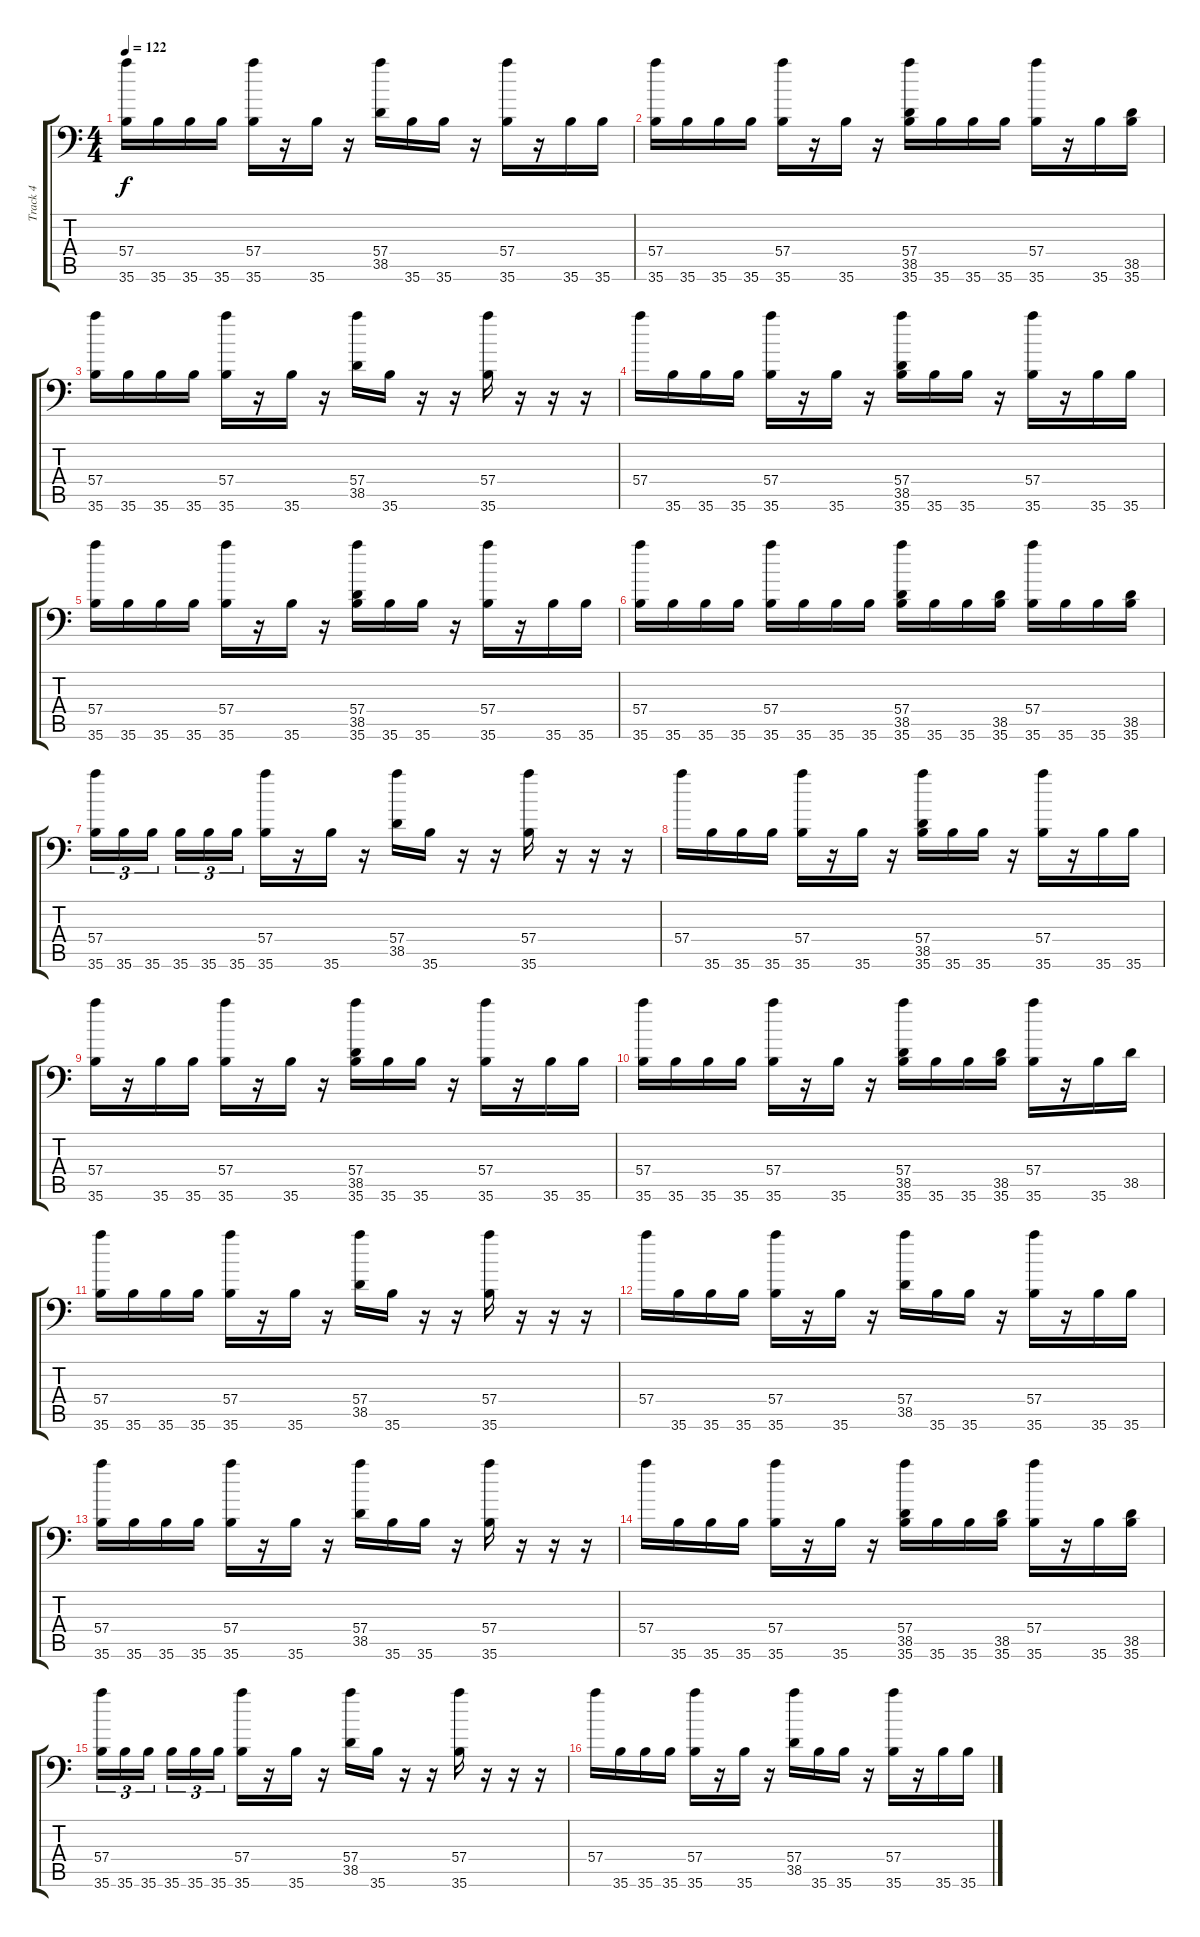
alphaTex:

\track ("Track 4" "Track 4") {instrument acousticgrandpiano}
\staff {score tabs}
\tuning (C-1 C-1 C-1 C-1 C-1 C-1) {hide}
\ts (4 4)
\tempo 122
\clef f4
\ks c
(57.4 35.6).16{dy f} 35.6.16 35.6.16 35.6.16 (57.4 35.6).16 r.16 35.6.16 r.16 (57.4 38.5).16 35.6.16 35.6.16 r.16 (57.4 35.6).16 r.16 35.6.16 35.6.16 |
(57.4 35.6).16 35.6.16 35.6.16 35.6.16 (57.4 35.6).16 r.16 35.6.16 r.16 (57.4 38.5 35.6).16 35.6.16 35.6.16 35.6.16 (57.4 35.6).16 r.16 35.6.16 (38.5 35.6).16 |
(57.4 35.6).16 35.6.16 35.6.16 35.6.16 (57.4 35.6).16 r.16 35.6.16 r.16 (57.4 38.5).16 35.6.16 r.16 r.16 (57.4 35.6).16 r.16 r.16 r.16 |
57.4.16 35.6.16 35.6.16 35.6.16 (57.4 35.6).16 r.16 35.6.16 r.16 (57.4 38.5 35.6).16 35.6.16 35.6.16 r.16 (57.4 35.6).16 r.16 35.6.16 35.6.16 |
(57.4 35.6).16 35.6.16 35.6.16 35.6.16 (57.4 35.6).16 r.16 35.6.16 r.16 (57.4 38.5 35.6).16 35.6.16 35.6.16 r.16 (57.4 35.6).16 r.16 35.6.16 35.6.16 |
(57.4 35.6).16 35.6.16 35.6.16 35.6.16 (57.4 35.6).16 35.6.16 35.6.16 35.6.16 (57.4 38.5 35.6).16 35.6.16 35.6.16 (38.5 35.6).16 (57.4 35.6).16 35.6.16 35.6.16 (38.5 35.6).16 |
(57.4 35.6).16{tu (3 2)} 35.6.16{tu (3 2)} 35.6.16{tu (3 2)} 35.6.16{tu (3 2)} 35.6.16{tu (3 2)} 35.6.16{tu (3 2)} (57.4 35.6).16 r.16 35.6.16 r.16 (57.4 38.5).16 35.6.16 r.16 r.16 (57.4 35.6).16 r.16 r.16 r.16 |
57.4.16 35.6.16 35.6.16 35.6.16 (57.4 35.6).16 r.16 35.6.16 r.16 (57.4 38.5 35.6).16 35.6.16 35.6.16 r.16 (57.4 35.6).16 r.16 35.6.16 35.6.16 |
(57.4 35.6).16 r.16 35.6.16 35.6.16 (57.4 35.6).16 r.16 35.6.16 r.16 (57.4 38.5 35.6).16 35.6.16 35.6.16 r.16 (57.4 35.6).16 r.16 35.6.16 35.6.16 |
(57.4 35.6).16 35.6.16 35.6.16 35.6.16 (57.4 35.6).16 r.16 35.6.16 r.16 (57.4 38.5 35.6).16 35.6.16 35.6.16 (38.5 35.6).16 (57.4 35.6).16 r.16 35.6.16 38.5.16 |
(57.4 35.6).16 35.6.16 35.6.16 35.6.16 (57.4 35.6).16 r.16 35.6.16 r.16 (57.4 38.5).16 35.6.16 r.16 r.16 (57.4 35.6).16 r.16 r.16 r.16 |
57.4.16 35.6.16 35.6.16 35.6.16 (57.4 35.6).16 r.16 35.6.16 r.16 (57.4 38.5).16 35.6.16 35.6.16 r.16 (57.4 35.6).16 r.16 35.6.16 35.6.16 |
(57.4 35.6).16 35.6.16 35.6.16 35.6.16 (57.4 35.6).16 r.16 35.6.16 r.16 (57.4 38.5).16 35.6.16 35.6.16 r.16 (57.4 35.6).16 r.16 r.16 r.16 |
57.4.16 35.6.16 35.6.16 35.6.16 (57.4 35.6).16 r.16 35.6.16 r.16 (57.4 38.5 35.6).16 35.6.16 35.6.16 (38.5 35.6).16 (57.4 35.6).16 r.16 35.6.16 (38.5 35.6).16 |
(57.4 35.6).16{tu (3 2)} 35.6.16{tu (3 2)} 35.6.16{tu (3 2)} 35.6.16{tu (3 2)} 35.6.16{tu (3 2)} 35.6.16{tu (3 2)} (57.4 35.6).16 r.16 35.6.16 r.16 (57.4 38.5).16 35.6.16 r.16 r.16 (57.4 35.6).16 r.16 r.16 r.16 |
57.4.16 35.6.16 35.6.16 35.6.16 (57.4 35.6).16 r.16 35.6.16 r.16 (57.4 38.5).16 35.6.16 35.6.16 r.16 (57.4 35.6).16 r.16 35.6.16 35.6.16
